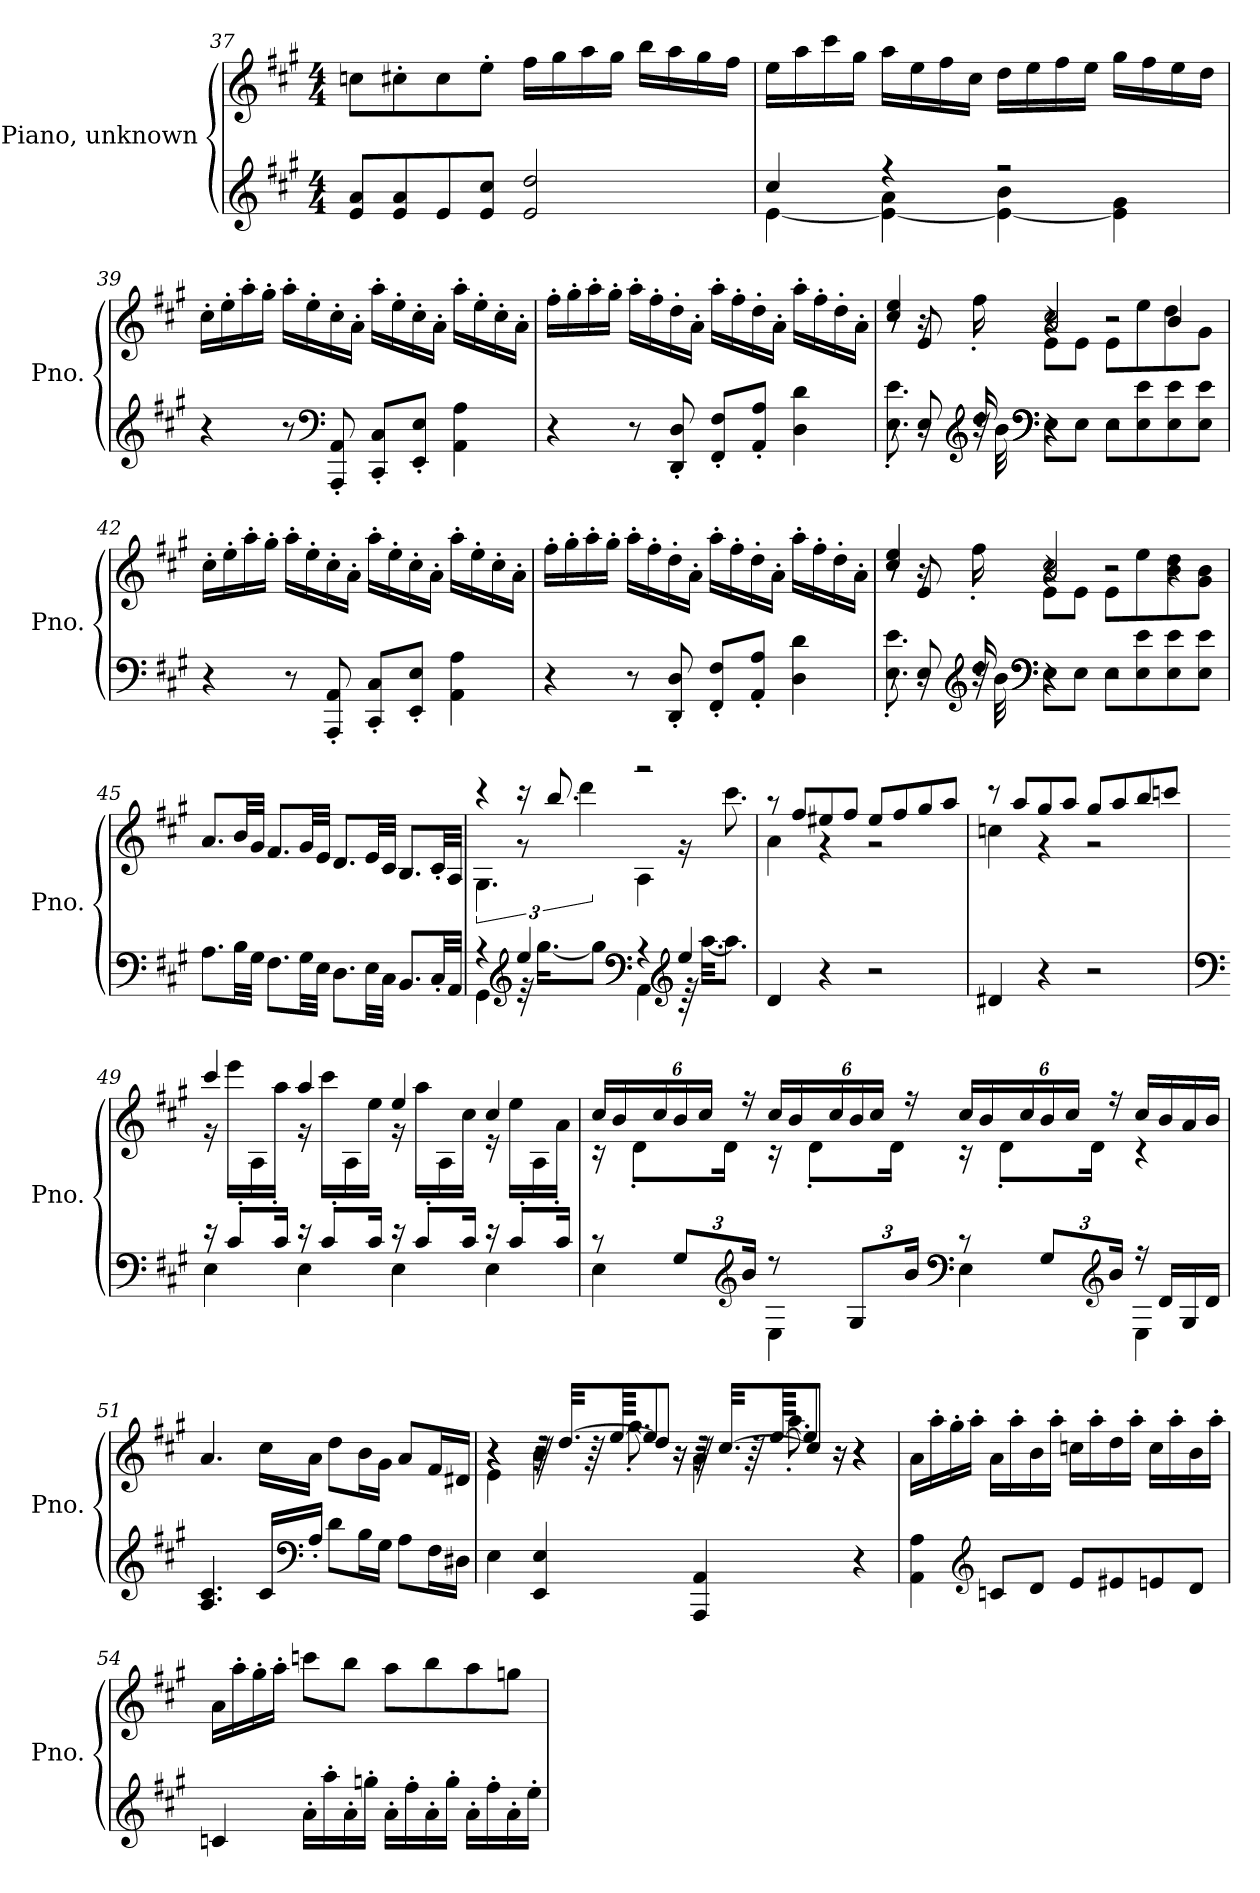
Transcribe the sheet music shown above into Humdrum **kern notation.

**kern	**kern
*part1	*part1
*staff2	*staff1
*I"Piano, unknown	*
*I'Pno.	*
!!LO:LB:g=z
*clefG2	*clefG2
*k[f#c#g#]	*k[f#c#g#]
*M4/4	*M4/4
=37	=37
8e/ 8a/L	8ccn\L
8e/ 8a/	8cc#X'\
8e/	8cc#\
8e/ 8cc#/J	8ee'\J
2e/ 2dd/	16ff#\LL
.	16gg#\
.	16aa\
.	16gg#\JJ
.	16bb\LL
.	16aa\
.	16gg#\
.	16ff#\JJ
=38	=38
*^	*
4cc#/	[4e\	16ee\LL
.	.	16aa\
.	.	16ccc#\
.	.	16gg#\JJ
4r	4e\_ 4a\	16aa\LL
.	.	16ee\
.	.	16ff#\
.	.	16cc#\JJ
2r	4e\_ 4b\	16dd\LL
.	.	16ee\
.	.	16ff#\
.	.	16ee\JJ
.	4e\] 4g#\	16gg#\LL
.	.	16ff#\
.	.	16ee\
.	.	16dd\JJ
*v	*v	*
!!LO:LB:g=z
=39	=39
4r	16cc#'\LL
.	16ee'\
.	16aa'\
.	16gg#'\JJ
8r	16aa'\LL
.	16ee'\
*clefF4	*
8AAA/' 8AA/'	16cc#'\
.	16a'\JJ
8CC#/' 8C#/'L	16aa'\LL
.	16ee'\
8EE/' 8E/'J	16cc#'\
.	16a'\JJ
4AA\ 4A\	16aa'\LL
.	16ee'\
.	16cc#'\
.	16a'\JJ
=40	=40
4r	16ff#'\LL
.	16gg#'\
.	16aa'\
.	16gg#'\JJ
8r	16aa'\LL
.	16ff#'\
8DD/' 8D/'	16dd'\
.	16a'\JJ
8FF#/' 8F#/'L	16aa'\LL
.	16ff#'\
8AA/' 8A/'J	16dd'\
.	16a'\JJ
4D\ 4d\	16aa'\LL
.	16ff#'\
.	16dd'\
.	16a'\JJ
!!LO:LB:g=z
=41	=41
*^	*^
*	*^	*	*^
8r	8.E\' 8.e\'	8r	4cc#/ 4ee/	8r	8r
16r	.	8E/	.	16r	8e/
*clefG2	*	*	*	*	*
16dd/	32r	.	.	16ff#'\	.
.	32b\	.	.	.	.
*clefF4	*	*	*	*	*
4r	8E\L	4r	2a/ 2cc#/	8e\L	4r
.	8E\J	.	.	8e\J	.
2r	8E\L	2r	.	8e\L	2r
.	8E\ 8e\	.	.	8ee\	.
.	8E\ 8e\	.	4b/	8dd\	.
.	8E\ 8e\J	.	.	8g#\J	.
*v	*v	*v	*	*	*
*	*v	*v	*v
=42	=42
4r	16cc#'\LL
.	16ee'\
.	16aa'\
.	16gg#'\JJ
8r	16aa'\LL
.	16ee'\
8AAA/' 8AA/'	16cc#'\
.	16a'\JJ
8CC#/' 8C#/'L	16aa'\LL
.	16ee'\
8EE/' 8E/'J	16cc#'\
.	16a'\JJ
4AA\ 4A\	16aa'\LL
.	16ee'\
.	16cc#'\
.	16a'\JJ
!!LO:LB:g=z
=43	=43
4r	16ff#'\LL
.	16gg#'\
.	16aa'\
.	16gg#'\JJ
8r	16aa'\LL
.	16ff#'\
8DD/' 8D/'	16dd'\
.	16a'\JJ
8FF#/' 8F#/'L	16aa'\LL
.	16ff#'\
8AA/' 8A/'J	16dd'\
.	16a'\JJ
4D\ 4d\	16aa'\LL
.	16ff#'\
.	16dd'\
.	16a'\JJ
=44	=44
*^	*^
*	*^	*	*^
8r	8.E\' 8.e\'	8r	4cc#/ 4ee/	8r	8r
16r	.	8E/	.	16r	8e/
*clefG2	*	*	*	*	*
16dd/	32r	.	.	16ff#'\	.
.	32b\	.	.	.	.
*clefF4	*	*	*	*	*
4r	8E\L	4r	2a/ 2cc#/	8e\L	4r
.	8E\J	.	.	8e\J	.
2r	8E\L	2r	.	8e\L	2r
.	8E\ 8e\	.	.	8ee\	.
.	8E\ 8e\	.	4r	8b\ 8dd\	.
.	8E\ 8e\J	.	.	8g#\ 8b\J	.
*v	*v	*v	*	*	*
*	*v	*v	*v
!!LO:PB:g=z
=45	=45
8.A\L	8.a/L
32B\LL	32b/LL
32G#\JJJ	32g#/JJJ
8.F#\L	8.f#/L
32G#\LL	32g#/LL
32E\JJJ	32e/JJJ
8.D\L	8.d/L
32E\LL	32e/LL
32C#\JJJ	32c#/JJJ
8.BB/L	8.B/L
32C#'/LL	32c#'/LL
32AA/JJJ	32A/JJJ
=46	=46
*^	*^
4r	4GG#\	4r	6.G#\
*clefG2	*	*	*
4ee/	32r	16r	12r
.	[16.gg#\KL	.	.
.	.	8.bb/	.
.	.	.	6ddd\
.	8gg#\J]	.	.
*clefF4	*	*	*
4r	4AA\	2r	4A\
*clefG2	*	*	*
4ee/	64r	.	16r
.	[32.aa\KKL	.	.
.	8.aa\J]	.	8.ccc#\
*v	*v	*	*
=47	=47	=47
4d/	8r	4a\
.	8ff#/L	.
4r	8ee#X/	4r
.	8ff#/J	.
2r	8ee#/L	2r
.	8ff#/	.
.	8gg#/	.
.	8aa/J	.
!!LO:LB:g=z	!!
=48	=48	=48
4d#X/	8r	4ccn\
.	8aa/L	.
4r	8gg#/	4r
.	8aa/J	.
2r	8gg#/L	2r
.	8aa/	.
.	8bb/	.
.	8cccn/J	.
=49	=49	=49
*clefF4	*	*
*^	*	*
16r	4E\	4ccc#/	16r
8c#'/L	.	.	16eee\LL
.	.	.	16A\
16c#/Jk	.	.	16aa'\JJ
16r	4E\	4aa/	16r
8c#'/L	.	.	16ccc#\LL
.	.	.	16A\
16c#/Jk	.	.	16ee\JJ
16r	4E\	4ee/	16r
8c#'/L	.	.	16aa\LL
.	.	.	16A\
16c#/Jk	.	.	16cc#\JJ
16r	4E\	4cc#/	16r
8c#'/L	.	.	16ee\LL
.	.	.	16A\
16c#/Jk	.	.	16a'\JJ
!!LO:LB:g=z	!!
=50	=50	=50	=50
*	*	*Xbrackettup	*
8r	4E\	24cc#/LL	16r
.	.	24b/	.
.	.	.	8d'\L
.	.	24cc#/	.
*Xbrackettup	*	*brackettup	*
12G#/L	.	24b/	.
.	.	24cc#/JJ	.
.	.	.	16d\Jk
*clefG2	*	*	*
24b/Jk	.	24r	.
*	*	*Xbrackettup	*
8r	4E\	24cc#/LL	16r
.	.	24b/	.
.	.	.	8d'\L
.	.	24cc#/	.
*	*	*brackettup	*
12G#/L	.	24b/	.
.	.	24cc#/JJ	.
.	.	.	16d\Jk
24b/Jk	.	24r	.
*clefF4	*	*	*
*	*	*Xbrackettup	*
8r	4E\	24cc#/LL	16r
.	.	24b/	.
.	.	.	8d'\L
.	.	24cc#/	.
*	*	*brackettup	*
12G#/L	.	24b/	.
.	.	24cc#/JJ	.
.	.	.	16d\Jk
*clefG2	*	*	*
24b/Jk	.	24r	.
16r	4E\	16cc#/LL	4r
16d/LL	.	16b/	.
16G#/	.	16a/	.
16d/JJ	.	16b/JJ	.
*v	*v	*	*
*	*v	*v
=51	=51
4.A/ 4.c#/	4.a/
16c#/LL	16cc#\LL
*clefF4	*
16A'/JJ	16a\JJ
8d\L	8dd\L
16B\L	16b\L
16G#\JJ	16g#\JJ
8A\L	8a/L
16F#\L	16f#/L
16D#X\JJ	16d#X/JJ
!!LO:LB:g=z
=52	=52
*	*^
*	*	*^
*	*	*	*^
4E\	4r	4e\	4r	4r
4EE/ 4E/	32r	16r	64r	4b\
.	.	.	[32.dd/KKL	.
.	64r	.	.	.
.	[64ee/KKKL	.	.	.
.	8ee/J]	8.gg#'\	8dd/J]	.
.	16r	.	16r	.
4AAA/ 4AA/	32r	16r	64r	4a\
.	.	.	[32.cc#/KKL	.
.	64r	.	.	.
.	[64ee/KKKL	.	.	.
.	8ee/J]	8.aa'\	8cc#/J]	.
.	16r	.	16r	.
4r	4r	4r	4r	4r
*	*v	*v	*v	*v
=53	=53
4AA\ 4A\	16a\LL
.	16aa'\
.	16gg#'\
.	16aa'\JJ
*clefG2	*
8cn/L	16a\LL
.	16aa'\
8d/J	16b\
.	16aa'\JJ
8e/L	16ccn\LL
.	16aa'\
8e#X/	16dd\
.	16aa'\JJ
8en/	16cc\LL
.	16aa'\
8d/J	16b\
.	16aa'\JJ
!!LO:LB:g=z
=54	=54
4cn/	16a\LL
.	16aa'\
.	16gg#'\
.	16aa'\JJ
16a'\LL	8cccn\L
16aa'\	.
16a'\	8bb\J
16ggn'\JJ	.
16a'\LL	8aa\L
16ff#'\	.
16a'\	8bb\
16gg'\JJ	.
16a'\LL	8aa\
16ff#'\	.
16a'\	8ggn\J
16ee'\JJ	.
=	=
*-	*-
